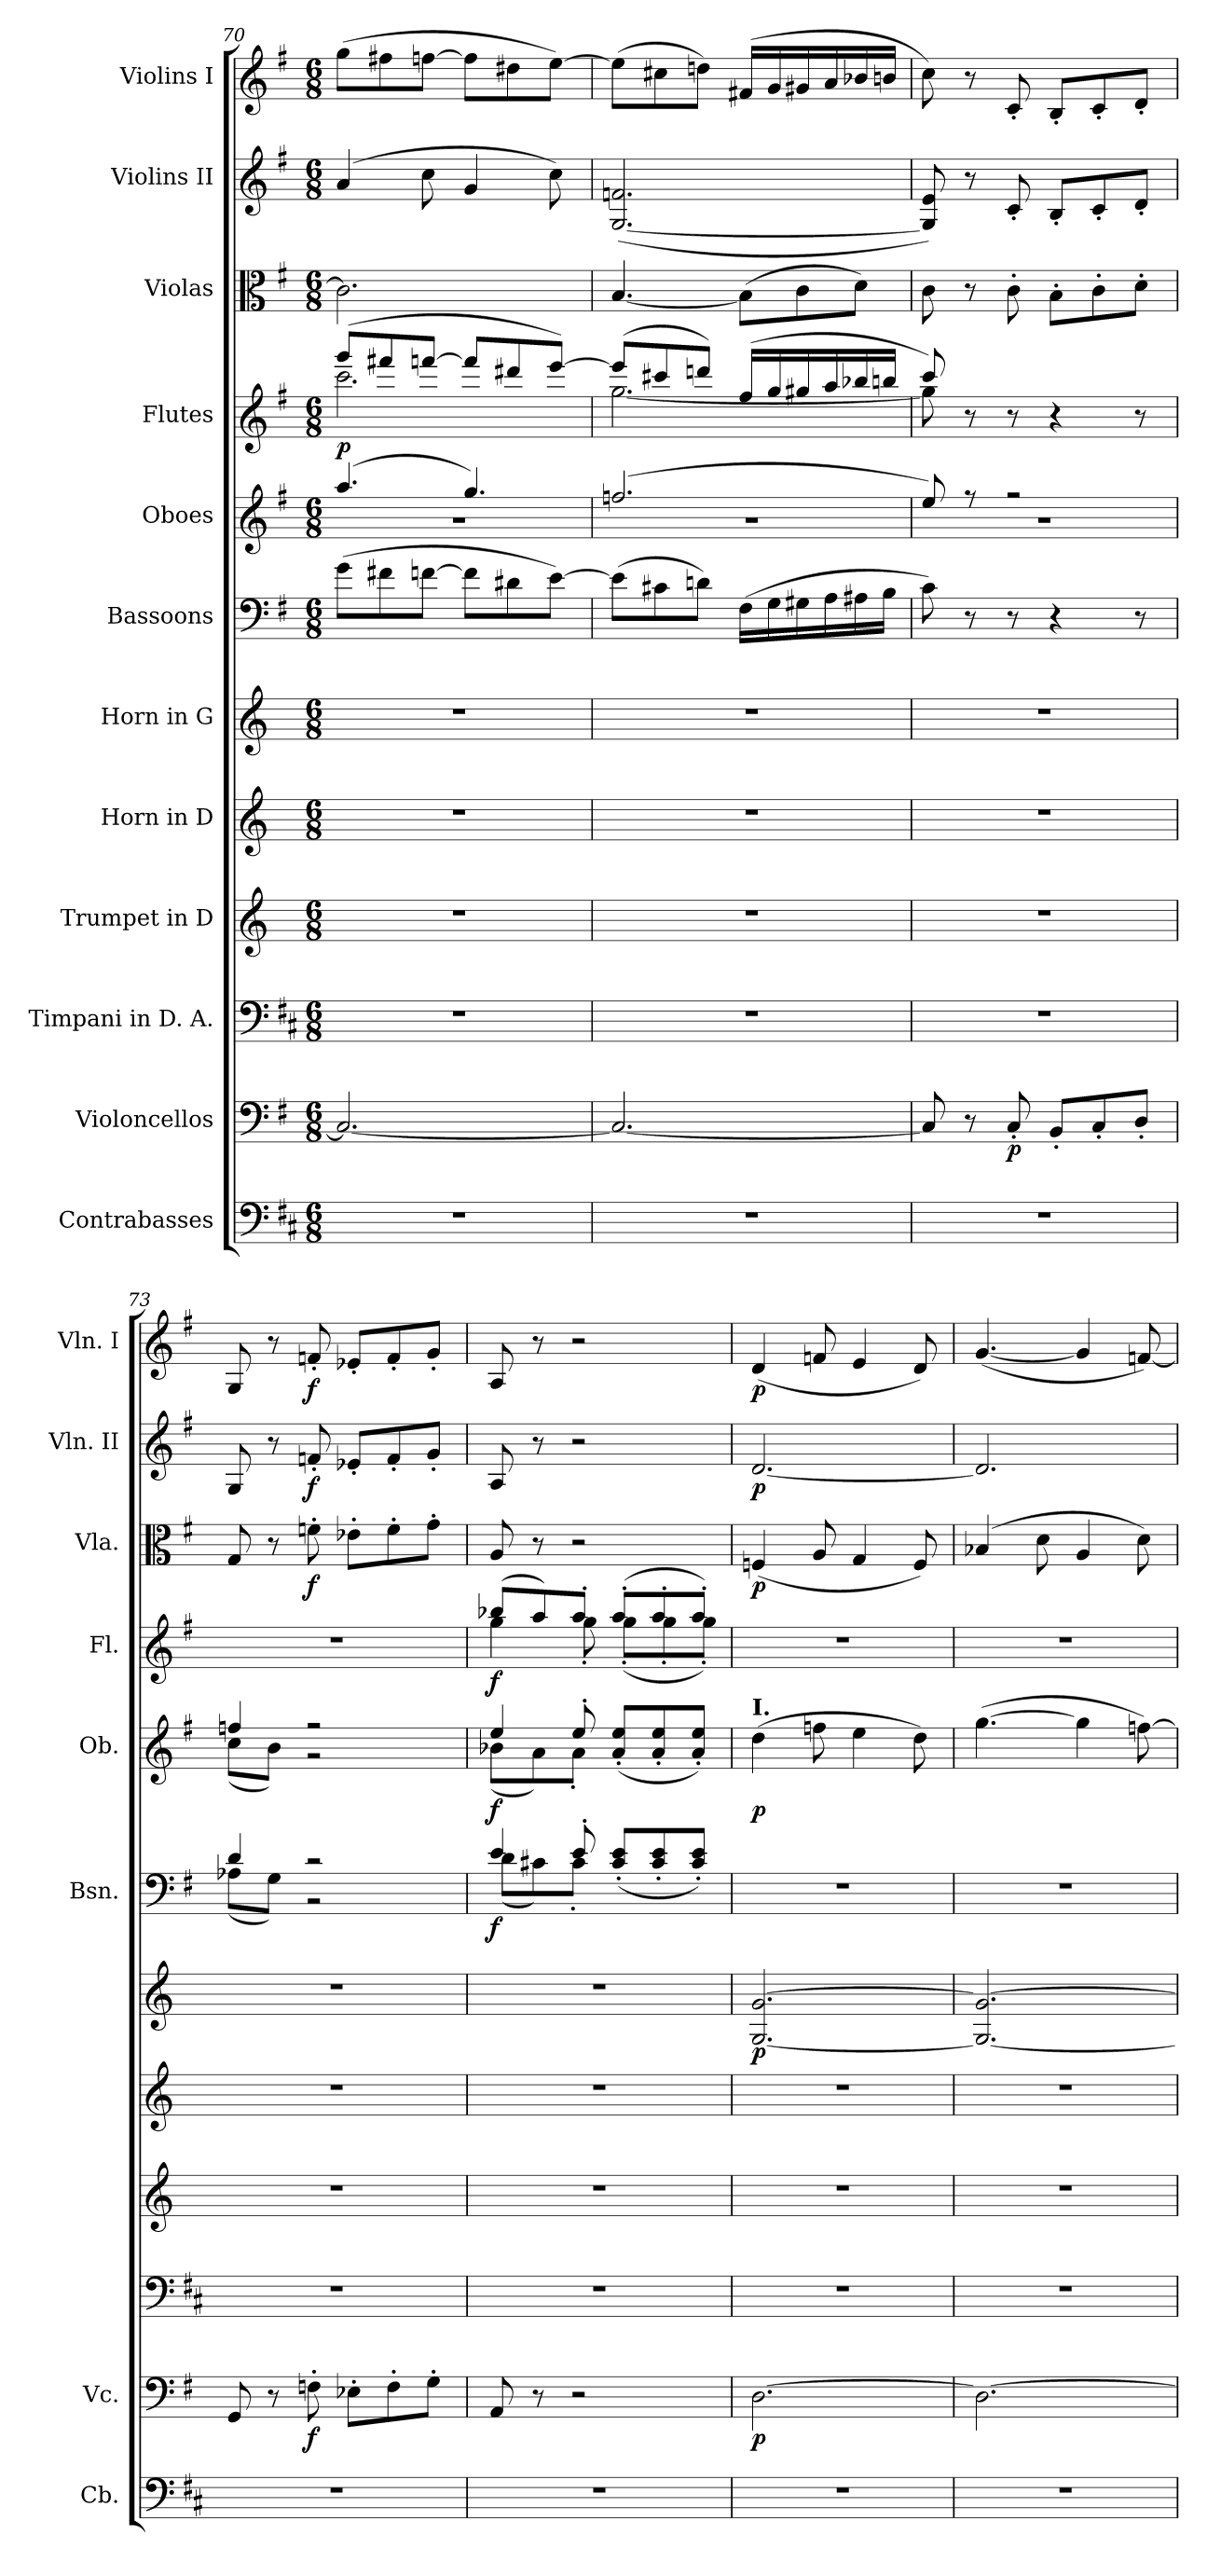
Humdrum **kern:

**kern	**kern	**dynam	**kern	**kern	**kern	**kern	**dynam	**kern	**dynam	**kern	**dynam	**kern	**dynam	**kern	**dynam	**kern	**dynam	**kern	**dynam
*part12	*part11	*part11	*part10	*part9	*part8	*part7	*part7	*part6	*part6	*part5	*part5	*part4	*part4	*part3	*part3	*part2	*part2	*part1	*part1
*staff12	*staff11	*staff11	*staff10	*staff9	*staff8	*staff7	*staff7	*staff6	*staff6	*staff5	*staff5	*staff4	*staff4	*staff3	*staff3	*staff2	*staff2	*staff1	*staff1
*I"Contrabasses	*I"Violoncellos	*	*I"Timpani in D. A.	*I"Trumpet in D	*I"Horn in D	*I"Horn in G	*	*I"Bassoons	*	*I"Oboes	*	*I"Flutes	*	*I"Violas	*	*I"Violins II	*	*I"Violins I	*
*I'Cb.	*I'Vc.	*	*	*	*	*	*	*I'Bsn.	*	*I'Ob.	*	*I'Fl.	*	*I'Vla.	*	*I'Vln. II	*	*I'Vln. I	*
!!LO:PB:g=z
*clefF4	*clefF4	*	*clefF4	*clefG2	*clefG2	*clefG2	*	*clefF4	*	*clefG2	*	*clefG2	*	*clefC3	*	*clefG2	*	*clefG2	*
*ITrd7c12	*	*	*	*ITrd-1c-2	*ITrd6c10	*ITrd3c5	*	*	*	*	*	*	*	*	*	*	*	*	*
*k[f#c#]	*k[f#]	*	*k[f#c#]	*k[f#c#]	*k[f#c#]	*k[f#]	*	*k[f#]	*	*k[f#]	*	*k[f#]	*	*k[f#]	*	*k[f#]	*	*k[f#]	*
*M6/8	*M6/8	*	*M6/8	*M6/8	*M6/8	*M6/8	*	*M6/8	*	*M6/8	*	*M6/8	*	*M6/8	*	*M6/8	*	*M6/8	*
=70	=70	=70	=70	=70	=70	=70	=70	=70	=70	=70	=70	=70	=70	=70	=70	=70	=70	=70	=70
*	*	*	*	*	*	*	*	*	*	*^	*	*^	*	*	*	*	*	*	*
!	!	!	!	!	!	!	!	!	!	!	!	!LO:DY:a	!	!	!	!	!	!	!	!	!
2.r	2.C/_	.	2.r	2.r	2.r	2.r	.	(>8g\L	.	(>4.aa/	2.r	p	(>8ggg/L	2.ccc\	.	2.c\]	.	(>4a/	.	(>8gg\L	.
.	.	.	.	.	.	.	.	8f#X\	.	.	.	.	8fff#X/	.	.	.	.	.	.	8ff#X\	.
.	.	.	.	.	.	.	.	[8fn\J	.	.	.	.	[8fffn/J	.	.	.	.	8cc\	.	[8ffn\J	.
.	.	.	.	.	.	.	.	8f\L]	.	4.gg/)	.	.	8fff/L]	.	.	.	.	4g/	.	8ff\L]	.
.	.	.	.	.	.	.	.	8d#X\	.	.	.	.	8ddd#X/	.	.	.	.	.	.	8dd#X\	.
.	.	.	.	.	.	.	.	[8e\J)	.	.	.	.	[8eee/J)	.	.	.	.	8cc\)	.	[8ee\J)	.
=71	=71	=71	=71	=71	=71	=71	=71	=71	=71	=71	=71	=71	=71	=71	=71	=71	=71	=71	=71	=71	=71
2.r	2.C/_	.	2.r	2.r	2.r	2.r	.	(>8e\L]	.	(>2.ffn/	2.r	.	(>8eee/L]	[2.gg\	.	[4.B/	.	(>[2.G/ 2.fn/	.	(>8ee\L]	.
.	.	.	.	.	.	.	.	8c#X\	.	.	.	.	8ccc#X/	.	.	.	.	.	.	8cc#X\	.
.	.	.	.	.	.	.	.	8dn\J)	.	.	.	.	8dddn/J)	.	.	.	.	.	.	8ddn\J)	.
.	.	.	.	.	.	.	.	(>16F#\LL	.	.	.	.	(>16ff#/LL	.	.	(>8B\L]	.	.	.	(<16f#X/LL	.
.	.	.	.	.	.	.	.	16G\	.	.	.	.	16gg/	.	.	.	.	.	.	16g/	.
.	.	.	.	.	.	.	.	16G#X\	.	.	.	.	16gg#X/	.	.	8c\	.	.	.	16g#X/	.
.	.	.	.	.	.	.	.	16A\	.	.	.	.	16aa/	.	.	.	.	.	.	16a/	.
.	.	.	.	.	.	.	.	16A#X\	.	.	.	.	16bb-X/	.	.	8d\J)	.	.	.	16b-X/	.
.	.	.	.	.	.	.	.	16B\JJ	.	.	.	.	16bbn/JJ	.	.	.	.	.	.	16bn/JJ	.
=72	=72	=72	=72	=72	=72	=72	=72	=72	=72	=72	=72	=72	=72	=72	=72	=72	=72	=72	=72	=72	=72
2.r	8C/]	.	2.r	2.r	2.r	2.r	.	8c\)	.	8ee/)	2.r	.	8ccc/)	8gg\]	.	8c\	.	8G/] 8e/)	.	8cc\)	.
.	8r	.	.	.	.	.	.	8r	.	8r	.	.	8r	2ryy	.	8r	.	8r	.	8r	.
!	!	!LO:DY:b	!	!	!	!	!	!	!	!	!	!	!	!	!	!	!	!	!	!	!
.	8C'/	p	.	.	.	.	.	8r	.	2r	.	.	8r	.	.	8c'\	.	8c'/	.	8c'/	.
.	8BB'/L	.	.	.	.	.	.	4r	.	.	.	.	4r	.	.	8B'\L	.	8B'/L	.	8B'/L	.
.	8C'/	.	.	.	.	.	.	.	.	.	.	.	.	.	.	8c'\	.	8c'/	.	8c'/	.
.	8D'/J	.	.	.	.	.	.	8r	.	.	.	.	8r	8ryy	.	8d'\J	.	8d'/J	.	8d'/J	.
*	*	*	*	*	*	*	*	*	*	*	*	*	*v	*v	*	*	*	*	*	*	*
!!LO:PB:g=z
=73	=73	=73	=73	=73	=73	=73	=73	=73	=73	=73	=73	=73	=73	=73	=73	=73	=73	=73	=73	=73
*	*	*	*	*	*	*	*	*^	*	*	*	*	*	*	*	*	*	*	*	*
2.r	8GG/	.	2.r	2.r	2.r	2.r	.	4d/	(<8A-X\L	.	4ffn/	(<8cc\L	.	2.r	.	8G/	.	8G/	.	8G/	.
.	8r	.	.	.	.	.	.	.	8G\J)	.	.	8b\J)	.	.	.	8r	.	8r	.	8r	.
!	!	!LO:DY:b	!	!	!	!	!	!	!	!	!	!	!	!	!	!	!LO:DY:b	!	!LO:DY:b	!	!LO:DY:b
.	8Fn'\	f	.	.	.	.	.	2r	2r	.	2r	2r	.	.	.	8fn'\	f	8fn'/	f	8fn'/	f
.	8E-X'\L	.	.	.	.	.	.	.	.	.	.	.	.	.	.	8e-X'\L	.	8e-X'/L	.	8e-X'/L	.
.	8F'\	.	.	.	.	.	.	.	.	.	.	.	.	.	.	8f'\	.	8f'/	.	8f'/	.
.	8G'\J	.	.	.	.	.	.	.	.	.	.	.	.	.	.	8g'\J	.	8g'/J	.	8g'/J	.
=74	=74	=74	=74	=74	=74	=74	=74	=74	=74	=74	=74	=74	=74	=74	=74	=74	=74	=74	=74	=74	=74
*	*	*	*	*	*	*	*	*	*	*	*	*	*	*^	*	*	*	*	*	*	*
!	!	!	!	!	!	!	!	!	!	!LO:DY:b	!	!	!LO:DY:b	!	!	!LO:DY:b	!	!	!	!	!	!
2.r	8AA/	.	2.r	2.r	2.r	2.r	.	4e/	(<8d\L	f	4ee/	(<8b-X\L	f	(>8bb-X/L	4gg\	f	8A/	.	8A/	.	8A/	.
.	8r	.	.	.	.	.	.	.	8c#X\)	.	.	8a\)	.	8aa/)	.	.	8r	.	8r	.	8r	.
.	2r	.	.	.	.	.	.	8e'/	8c#'\J	.	8ee'/	8a'\J	.	8aa'/J	8gg'\	.	2r	.	2r	.	2r	.
.	.	.	.	.	.	.	.	(>8c#/' 8e/'L	4.ryy	.	(>8a/' 8ee/'L	4.ryy	.	(>8aa'/L	(<8gg'\L	.	.	.	.	.	.	.
.	.	.	.	.	.	.	.	8c#/' 8e/'	.	.	8a/' 8ee/'	.	.	8aa'/	8gg'\	.	.	.	.	.	.	.
.	.	.	.	.	.	.	.	8c#/' 8e/'J)	.	.	8a/' 8ee/'J)	.	.	8aa'/J)	8gg'\J)	.	.	.	.	.	.	.
*	*	*	*	*	*	*	*	*v	*v	*	*	*	*	*	*	*	*	*	*	*	*	*
*	*	*	*	*	*	*	*	*	*	*v	*v	*	*	*	*	*	*	*	*	*	*
=75	=75	=75	=75	=75	=75	=75	=75	=75	=75	=75	=75	=75	=75	=75	=75	=75	=75	=75	=75	=75
!	!	!	!	!	!	!	!	!	!	!LO:TX:a:B:t=I.	!	!	!	!	!	!	!	!	!	!
!	!	!LO:DY:b	!	!	!	!	!LO:DY:b	!	!	!	!LO:DY:b	!	!	!	!	!LO:DY:b	!	!LO:DY:b	!	!LO:DY:b
*	*	*	*	*	*	*	*	*	*	*	*	*v	*v	*	*	*	*	*	*	*
2.r	[2.D\	p	2.r	2.r	2.r	[2.D/ [2.d/	p	2.r	.	(>4dd\	p	2.r	.	(<4Fn/	p	[2.d/	p	(<4d/	p
.	.	.	.	.	.	.	.	.	.	8ffn\	.	.	.	8A/	.	.	.	8fn/	.
.	.	.	.	.	.	.	.	.	.	4ee\	.	.	.	4G/	.	.	.	4e/	.
.	.	.	.	.	.	.	.	.	.	8dd\)	.	.	.	8F/)	.	.	.	8d/)	.
=76	=76	=76	=76	=76	=76	=76	=76	=76	=76	=76	=76	=76	=76	=76	=76	=76	=76	=76	=76
2.r	2.D\_	.	2.r	2.r	2.r	2.D/_ 2.d/_	.	2.r	.	(>[4.gg\	.	2.r	.	(>4B-X/	.	2.d/]	.	(<[4.g/	.
.	.	.	.	.	.	.	.	.	.	.	.	.	.	8d\	.	.	.	.	.
.	.	.	.	.	.	.	.	.	.	4gg\]	.	.	.	4A/	.	.	.	4g/]	.
.	.	.	.	.	.	.	.	.	.	[8ffn\)	.	.	.	8d\)	.	.	.	[8fn/)	.
=	=	=	=	=	=	=	=	=	=	=	=	=	=	=	=	=	=	=	=
*-	*-	*-	*-	*-	*-	*-	*-	*-	*-	*-	*-	*-	*-	*-	*-	*-	*-	*-	*-
